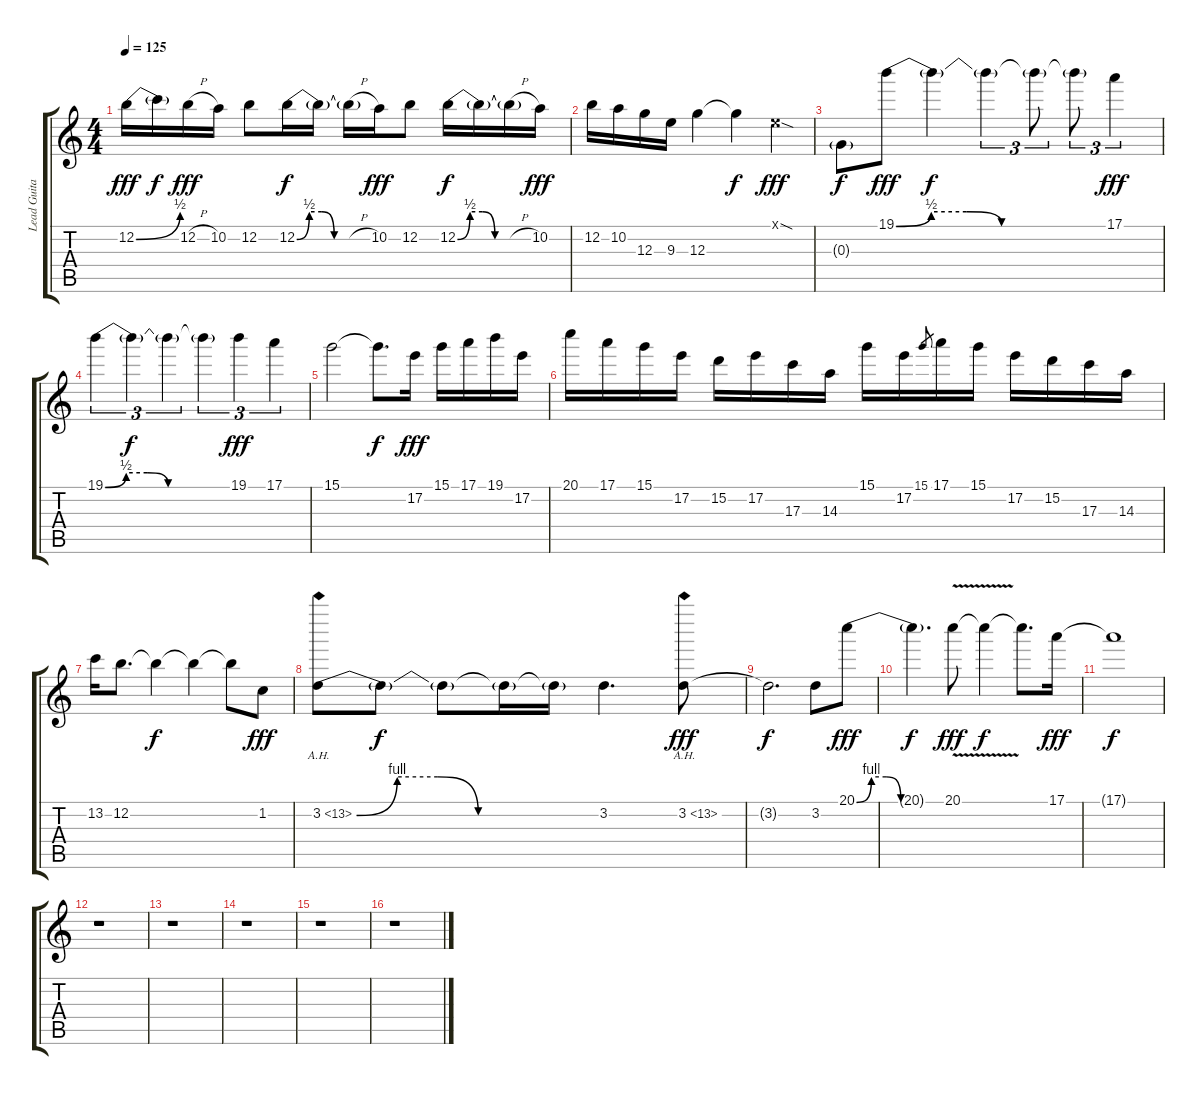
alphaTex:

\track ("Lead Guitar" "Lead Guita") {instrument overdrivenguitar}
\staff {score tabs}
\tuning (E4 B3 G3 D3 A2 E2) {hide}
\ts (4 4)
\tempo 125
\clef g2
\ks c
12.2{be (bend 0 0 60 2)}.16{dy fff} 12.2{t}.16{dy f} 12.2{h}.16{dy fff} 10.2.16 12.2.8 12.2{be (custom 0 0 10 2 20 2 30 0 60 0)}.16{dy f} 12.2{t}.16 12.2{h t}.16 10.2.16{dy fff} 12.2.8 12.2{be (custom 0 0 10 2 20 2 30 0 60 0)}.16{dy f} 12.2{t}.16 12.2{h t}.16 10.2.16{dy fff} |
12.2.16 10.2.16 12.3.16 9.3.16 12.3.4 12.3{t}.4{dy f} 0.1{sod x}.4{dy fff} |
0.3{g}.8{dy f} 19.1{be (custom 0 0 10 2 20 2 30 0 60 0)}.8{dy fff} 19.1{t}.4{dy f} 19.1{t}.4{tu (3 2)} 19.1{t}.8{tu (3 2)} 19.1{t}.8{tu (3 2)} 17.1.4{tu (3 2) dy fff} |
19.1{be (custom 0 0 10 2 20 2 30 0 60 0)}.4{tu (3 2)} 19.1{t}.4{tu (3 2) dy f} 19.1{t}.4{tu (3 2)} 19.1{t}.4{tu (3 2)} 19.1.4{tu (3 2) dy fff} 17.1.4{tu (3 2)} |
15.1.2 15.1{t}.8{d dy f} 17.2.16{dy fff} 15.1.16 17.1.16 19.1.16 17.2.16 |
20.1.16 17.1.16 15.1.16 17.2.16 15.2.16 17.2.16 17.3.16 14.3.16 15.1.16 17.2.16 15.1.8{gr} 17.1.16 15.1.16 17.2.16 15.2.16 17.3.16 14.3.16 |
13.2.16 12.2.8{d} 12.2{t}.4{dy f} 12.2{t}.4 12.2{t}.8 1.2.8{dy fff} |
3.2{be (custom 0 0 10 4 20 4 30 0 60 0) ah 10}.8 3.2{t}.8{dy f} 3.2{t}.8 3.2{t}.16 3.2{t}.16 3.2.4{d} 3.2{ah 10}.8{dy fff} |
3.2{t}.2{d dy f} 3.2.8 20.1{be (custom 0 0 10 4 20 4 30 0 60 0)}.8{dy fff} |
20.1{t}.4{d dy f} 20.1{v}.8{dy fff} 20.1{t}.4{dy f} 20.1{t}.8{d} 17.1.16{dy fff} |
17.1{t}.1{dy f} |
r.1 |
r.1 |
r.1 |
r.1 |
r.1
